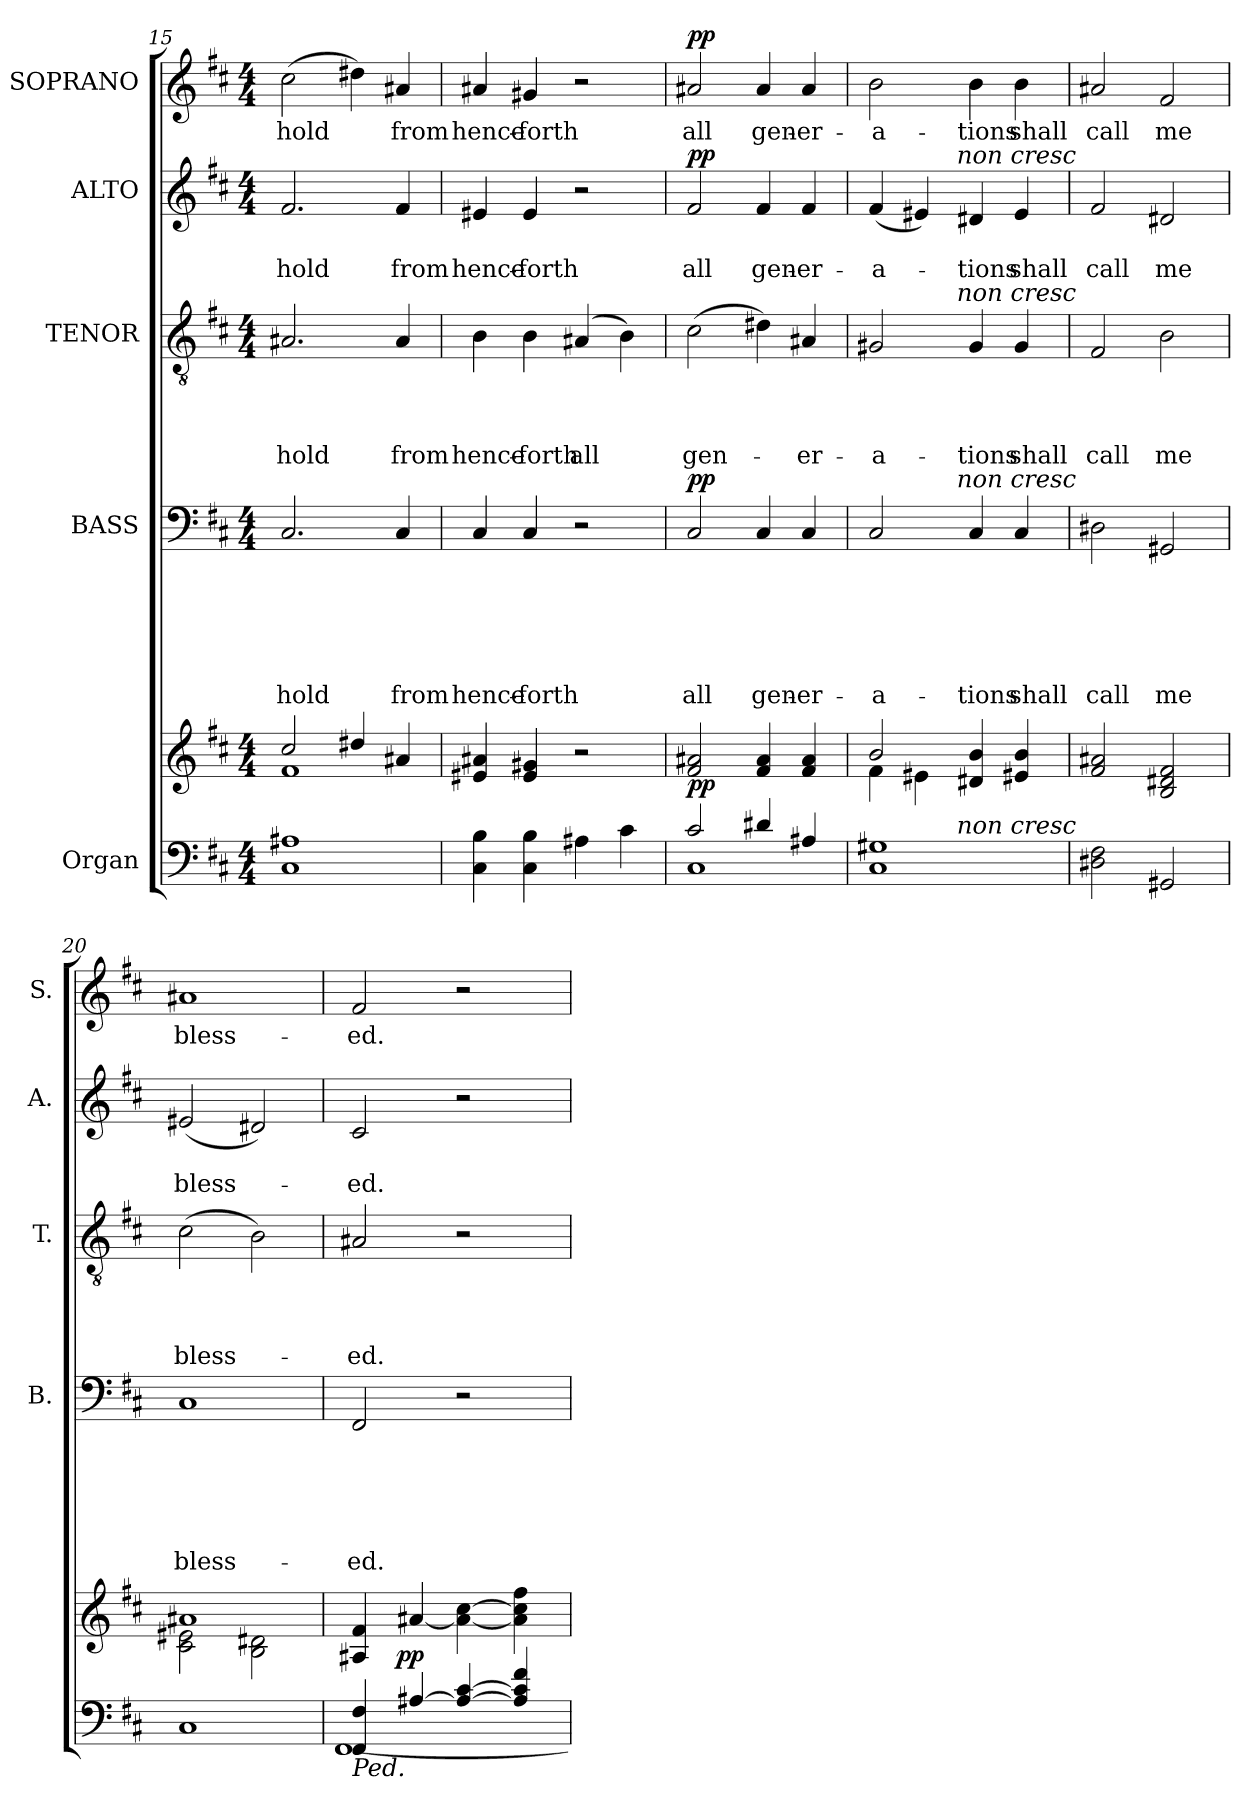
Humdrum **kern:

**kern	**kern	**dynam	**kern	**text	**text	**text	**text	**text	**text	**dynam	**kern	**text	**text	**text	**text	**kern	**text	**text	**dynam	**kern	**text	**dynam
*part5	*part5	*part5	*part4	*part4	*part4	*part4	*part4	*part4	*part4	*part4	*part3	*part3	*part3	*part3	*part3	*part2	*part2	*part2	*part2	*part1	*part1	*part1
*staff6	*staff5	*staff5/6	*staff4	*staff4	*staff4	*staff4	*staff4	*staff4	*staff4	*staff4	*staff3	*staff3	*staff3	*staff3	*staff3	*staff2	*staff2	*staff2	*staff2	*staff1	*staff1	*staff1
*I"Organ	*	*	*I"BASS	*	*	*	*	*	*	*	*I"TENOR	*	*	*	*	*I"ALTO	*	*	*	*I"SOPRANO	*	*
*	*	*	*I'B.	*	*	*	*	*	*	*	*I'T.	*	*	*	*	*I'A.	*	*	*	*I'S.	*	*
*clefF4	*clefG2	*	*clefF4	*	*	*	*	*	*	*	*clefGv2	*	*	*	*	*clefG2	*	*	*	*clefG2	*	*
*k[f#c#]	*k[f#c#]	*	*k[f#c#]	*	*	*	*	*	*	*	*k[f#c#]	*	*	*	*	*k[f#c#]	*	*	*	*k[f#c#]	*	*
*D:	*D:	*	*D:	*	*	*	*	*	*	*	*D:	*	*	*	*	*D:	*	*	*	*D:	*	*
*M4/4	*M4/4	*	*M4/4	*	*	*	*	*	*	*	*M4/4	*	*	*	*	*M4/4	*	*	*	*M4/4	*	*
=15	=15	=15	=15	=15	=15	=15	=15	=15	=15	=15	=15	=15	=15	=15	=15	=15	=15	=15	=15	=15	=15	=15
*	*^	*	*	*	*	*	*	*	*	*	*	*	*	*	*	*	*	*	*	*	*	*
!	!	!	!	!	!	!	!	!	!	!LO:LY:b	!	!	!	!	!	!LO:LY:b	!	!	!LO:LY:b	!	!	!LO:LY:b	!
1C# 1A#X	1f#	2cc#/	.	2.C#/	.	.	.	.	.	-hold	.	2.A#X/	.	.	.	-hold	2.f#/	.	-hold	.	(>2cc#\	-hold	.
.	.	4dd#X/	.	.	.	.	.	.	.	.	.	.	.	.	.	.	.	.	.	.	4dd#X\)	.	.
!	!	!	!	!	!	!	!	!	!	!LO:LY:b	!	!	!	!	!	!LO:LY:b	!	!	!LO:LY:b	!	!	!LO:LY:b	!
.	.	4a#X/	.	4C#/	.	.	.	.	.	from	.	4A#/	.	.	.	from	4f#/	.	from	.	4a#X/	from	.
=16	=16	=16	=16	=16	=16	=16	=16	=16	=16	=16	=16	=16	=16	=16	=16	=16	=16	=16	=16	=16	=16	=16	=16
!	!	!	!	!	!	!	!	!	!	!LO:LY:b	!	!	!	!	!	!LO:LY:b	!	!	!LO:LY:b	!	!	!LO:LY:b	!
*	*v	*v	*	*	*	*	*	*	*	*	*	*	*	*	*	*	*	*	*	*	*	*	*
4C#\ 4B\	4e#X/ 4a#X/	.	4C#/	.	.	.	.	.	hence-	.	4B\	.	.	.	hence-	4e#X/	.	hence-	.	4a#X/	hence-	.
!	!	!	!	!	!	!	!	!	!LO:LY:b	!	!	!	!	!	!LO:LY:b	!	!	!LO:LY:b	!	!	!LO:LY:b	!
4C#\ 4B\	4e#/ 4g#X/	.	4C#/	.	.	.	.	.	-forth	.	4B\	.	.	.	-forth	4e#/	.	-forth	.	4g#X/	-forth	.
!	!	!	!	!	!	!	!	!	!	!	!	!	!	!	!LO:LY:b	!	!	!	!	!	!	!
4A#X\	2r	.	2r	.	.	.	.	.	.	.	(4A#X/	.	.	.	all	2r	.	.	.	2r	.	.
4c#\	.	.	.	.	.	.	.	.	.	.	4B\)	.	.	.	.	.	.	.	.	.	.	.
=17	=17	=17	=17	=17	=17	=17	=17	=17	=17	=17	=17	=17	=17	=17	=17	=17	=17	=17	=17	=17	=17	=17
*^	*	*	*	*	*	*	*	*	*	*	*	*	*	*	*	*	*	*	*	*	*	*
!	!	!	!LO:DY:b	!	!	!	!	!	!	!LO:LY:b	!LO:DY:a	!	!	!	!	!LO:LY:b	!	!	!LO:LY:b	!LO:DY:a	!	!LO:LY:b	!LO:DY:a
1C#	2c#/	2f#/ 2a#X/	pp	2C#/	.	.	.	.	.	all	pp	(>2c#\	.	.	.	gen-	2f#/	.	all	pp	2a#X/	all	pp
!	!	!	!	!	!	!	!	!	!	!LO:LY:b	!	!	!	!	!	!	!	!	!LO:LY:b	!	!	!LO:LY:b	!
.	4d#X/	4f#/ 4a#/	.	4C#/	.	.	.	.	.	gen-	.	4d#X\)	.	.	.	.	4f#/	.	gen-	.	4a#/	gen-	.
!	!	!	!	!	!	!	!	!	!	!LO:LY:b	!	!	!	!	!	!LO:LY:b	!	!	!LO:LY:b	!	!	!LO:LY:b	!
.	4A#X/	4f#/ 4a#/	.	4C#/	.	.	.	.	.	-er-	.	4A#X/	.	.	.	-er-	4f#/	.	-er-	.	4a#/	-er-	.
!!LO:PB:g=z
=18	=18	=18	=18	=18	=18	=18	=18	=18	=18	=18	=18	=18	=18	=18	=18	=18	=18	=18	=18	=18	=18	=18	=18
*	*	*^	*	*	*	*	*	*	*	*	*	*	*	*	*	*	*	*	*	*	*	*	*
!	!	!	!	!	!	!	!	!	!	!	!LO:LY:b	!	!	!	!	!	!LO:LY:b	!	!	!LO:LY:b	!	!	!LO:LY:b	!
*	*	*	*	*	*^	*	*	*	*	*	*	*	*^	*	*	*	*	*^	*	*	*	*	*	*
1C# 1G#X	4...ryy	2b/	4f#\	.	2C#/	4...ryy	.	.	.	.	.	-a-	.	2G#X/	4...ryy	.	.	.	-a-	(<4f#/	4...ryy	.	-a-	.	2b\	-a-	.
.	.	.	4e#X\	.	.	.	.	.	.	.	.	.	.	.	.	.	.	.	.	4e#X/)	.	.	.	.	.	.	.
!	!	!	!	!	!	!	!	!	!	!	!	!	!	!	!	!	!	!	!	!	!LO:TX:a:i:t=non cresc	!	!	!	!	!	!
!	!	!	!	!	!	!	!	!	!	!	!	!	!	!	!LO:TX:a:i:t=non cresc	!	!	!	!	!	!	!	!	!	!	!	!
!	!	!	!	!	!	!LO:TX:a:i:t=non cresc	!	!	!	!	!	!	!	!	!	!	!	!	!	!	!	!	!	!	!	!	!
!	!LO:TX:a:i:t=non cresc	!	!	!	!	!	!	!	!	!	!	!	!	!	!	!	!	!	!	!	!	!	!	!	!	!	!
.	2ryy	.	.	.	.	2ryy	.	.	.	.	.	.	.	.	2ryy	.	.	.	.	.	2ryy	.	.	.	.	.	.
!	!	!	!	!	!	!	!	!	!	!	!	!LO:LY:b	!	!	!	!	!	!	!LO:LY:b	!	!	!	!LO:LY:b	!	!	!LO:LY:b	!
.	.	4d#X/ 4b/	2ryy	.	4C#/	.	.	.	.	.	.	-tions	.	4G#/	.	.	.	.	-tions	4d#X/	.	.	-tions	.	4b\	-tions	.
!	!	!	!	!	!	!	!	!	!	!	!	!LO:LY:b	!	!	!	!	!	!	!LO:LY:b	!	!	!	!LO:LY:b	!	!	!LO:LY:b	!
.	.	4e#X/ 4b/	.	.	4C#/	.	.	.	.	.	.	shall	.	4G#/	.	.	.	.	shall	4e#/	.	.	shall	.	4b\	shall	.
.	32ryy	.	.	.	.	32ryy	.	.	.	.	.	.	.	.	32ryy	.	.	.	.	.	32ryy	.	.	.	.	.	.
=19	=19	=19	=19	=19	=19	=19	=19	=19	=19	=19	=19	=19	=19	=19	=19	=19	=19	=19	=19	=19	=19	=19	=19	=19	=19	=19	=19
!	!	!	!	!	!	!	!	!	!	!	!	!LO:LY:b	!	!	!	!	!	!	!LO:LY:b	!	!	!	!LO:LY:b	!	!	!LO:LY:b	!
*v	*v	*	*	*	*v	*v	*	*	*	*	*	*	*	*v	*v	*	*	*	*	*v	*v	*	*	*	*	*	*
*	*v	*v	*	*	*	*	*	*	*	*	*	*	*	*	*	*	*	*	*	*	*	*	*
2D#X\ 2F#\	2f#/ 2a#X/	.	2D#X\	.	.	.	.	.	call	.	2F#/	.	.	.	call	2f#/	.	call	.	2a#X/	call	.
!	!	!	!	!	!	!	!	!	!LO:LY:b	!	!	!	!	!	!LO:LY:b	!	!	!LO:LY:b	!	!	!LO:LY:b	!
2GG#X/	2B/ 2d#X/ 2f#/	.	2GG#X/	.	.	.	.	.	me	.	2B\	.	.	.	me	2d#X/	.	me	.	2f#/	me	.
=20	=20	=20	=20	=20	=20	=20	=20	=20	=20	=20	=20	=20	=20	=20	=20	=20	=20	=20	=20	=20	=20	=20
*	*^	*	*	*	*	*	*	*	*	*	*	*	*	*	*	*	*	*	*	*	*	*
!	!	!	!	!	!	!	!	!	!	!LO:LY:b	!	!	!	!	!	!LO:LY:b	!	!	!LO:LY:b	!	!	!LO:LY:b	!
1C#	1a#X	2c#\ 2e#X\	.	1C#	.	.	.	.	.	bless-	.	(>2c#\	.	.	.	bless-	(<2e#X/	.	bless-	.	1a#X	bless-	.
.	.	2B\ 2d#X\	.	.	.	.	.	.	.	.	.	2B\)	.	.	.	.	2d#X/)	.	.	.	.	.	.
=21	=21	=21	=21	=21	=21	=21	=21	=21	=21	=21	=21	=21	=21	=21	=21	=21	=21	=21	=21	=21	=21	=21	=21
*^	*	*	*	*	*	*	*	*	*	*	*	*	*	*	*	*	*	*	*	*	*	*	*
!LO:TX:b:i:t=Ped.	!	!	!	!	!	!	!	!	!	!	!	!	!	!	!	!	!	!	!	!	!	!	!	!
!	!	!	!	!	!	!	!	!	!	!	!LO:LY:b	!	!	!	!	!	!LO:LY:b	!	!	!LO:LY:b	!	!	!LO:LY:b	!
*	*^	*v	*v	*	*	*	*	*	*	*	*	*	*	*	*	*	*	*	*	*	*	*	*	*
4FF#/ 4F#/	[<1FF#	8..ryy	4A#X/ 4f#/	.	2FF#/	.	.	.	.	.	-ed.	.	2A#X/	.	.	.	-ed.	2c#/	.	-ed.	.	2f#/	-ed.	.
!	!	!	!	!LO:DY:a=2	!	!	!	!	!	!	!	!	!	!	!	!	!	!	!	!	!	!	!	!
.	.	2ryy	.	pp	.	.	.	.	.	.	.	.	.	.	.	.	.	.	.	.	.	.	.	.
[<4A#X/	.	.	[<4a#X/	.	.	.	.	.	.	.	.	.	.	.	.	.	.	.	.	.	.	.	.	.
4A#/_ [<4c#/	.	.	4a#\_ [<4cc#\	.	2r	.	.	.	.	.	.	.	2r	.	.	.	.	2r	.	.	.	2r	.	.
.	.	4ryy	.	.	.	.	.	.	.	.	.	.	.	.	.	.	.	.	.	.	.	.	.	.
4A#/] 4c#/] 4f#/	.	.	4a#\] 4cc#\] 4ff#\	.	.	.	.	.	.	.	.	.	.	.	.	.	.	.	.	.	.	.	.	.
.	.	32ryy	.	.	.	.	.	.	.	.	.	.	.	.	.	.	.	.	.	.	.	.	.	.
*v	*v	*v	*	*	*	*	*	*	*	*	*	*	*	*	*	*	*	*	*	*	*	*	*	*
=	=	=	=	=	=	=	=	=	=	=	=	=	=	=	=	=	=	=	=	=	=	=
*-	*-	*-	*-	*-	*-	*-	*-	*-	*-	*-	*-	*-	*-	*-	*-	*-	*-	*-	*-	*-	*-	*-
